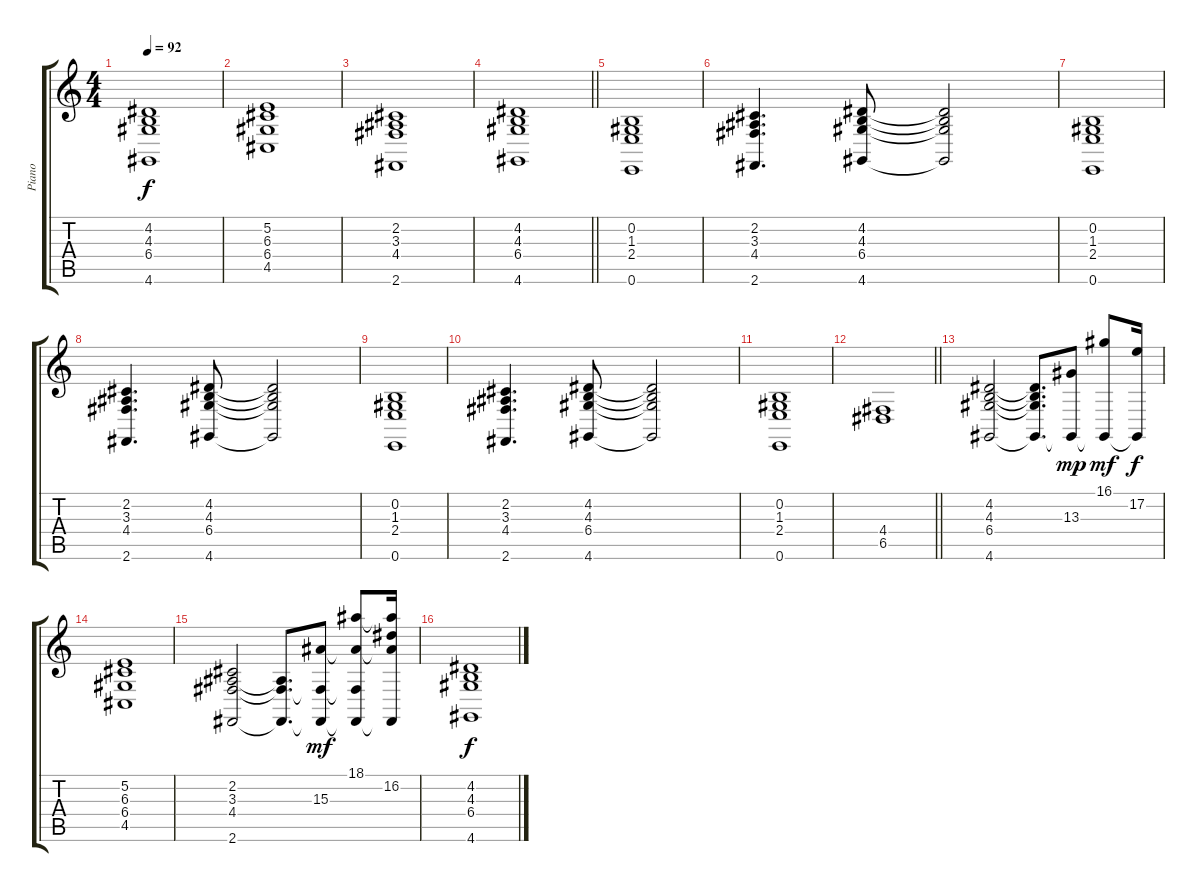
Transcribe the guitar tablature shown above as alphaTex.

\track ("Piano" "Piano") {instrument acousticgrandpiano}
\staff {score tabs}
\tuning (E4 B3 G3 D3 A2 E2) {hide}
\ts (4 4)
\tempo 92
\clef g2
\ks aminor
(4.2 4.3 6.4 4.6).1{dy f} |
(5.2 6.3 6.4 4.5).1 |
(2.2 3.3 4.4 2.6).1 |
\barLineRight lightlight
(4.2 4.3 6.4 4.6).1 |
(0.2 1.3 2.4 0.6).1 |
(2.2 3.3 4.4 2.6).4{d} (4.2 4.3 6.4 4.6).8 (4.2{t} 4.3{t} 6.4{t} 4.6{t}).2 |
(0.2 1.3 2.4 0.6).1 |
(2.2 3.3 4.4 2.6).4{d} (4.2 4.3 6.4 4.6).8 (4.2{t} 4.3{t} 6.4{t} 4.6{t}).2 |
(0.2 1.3 2.4 0.6).1 |
(2.2 3.3 4.4 2.6).4{d} (4.2 4.3 6.4 4.6).8 (4.2{t} 4.3{t} 6.4{t} 4.6{t}).2 |
(0.2 1.3 2.4 0.6).1 |
\barLineRight lightlight
(4.4 6.5).1 |
(4.2 4.3 6.4 4.6).2 (4.2{t} 4.3{t} 6.4{t} 4.6{t}).8{d} (13.3 4.6{t}).8{dy mp} (16.1 4.6{t}).8{dy mf} (17.2 4.6{t}).16{dy f} |
(5.2 6.3 6.4 4.5).1 |
(2.2 3.3 4.4 2.6).2 (3.3{t} 4.4{t} 2.6{t}).8{d} (15.3 4.4{t} 2.6{t}).8{dy mf} (18.1 15.3{t} 4.4{t} 2.6{t}).8 (18.1{t} 16.2 15.3{t} 2.6{t}).16 |
(4.2 4.3 6.4 4.6).1{dy f}
